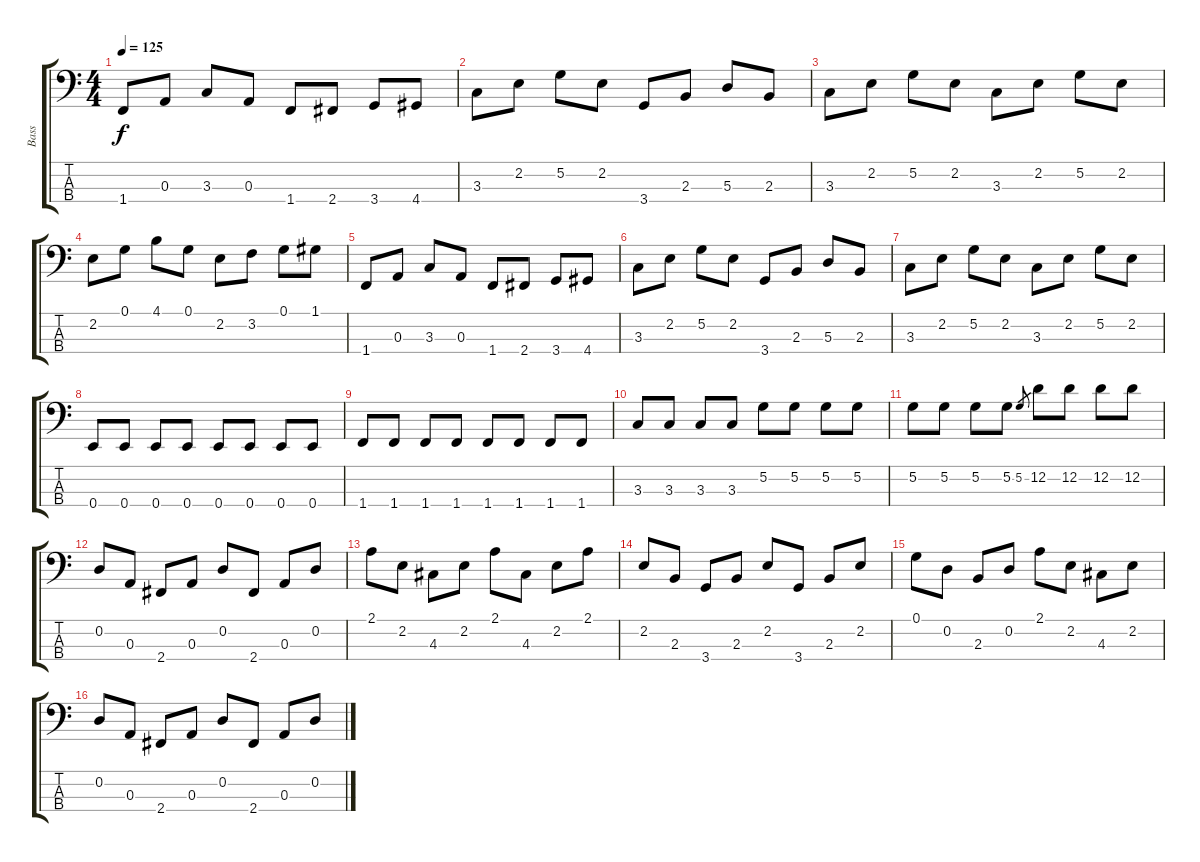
\track ("Bass" "Bass") {instrument electricbasspick}
\staff {score tabs}
\tuning (G2 D2 A1 E1) {hide}
\ts (4 4)
\tempo 125
\clef f4
\ks c
1.4.8{dy f} 0.3.8 3.3.8 0.3.8 1.4.8 2.4.8 3.4.8 4.4.8 |
3.3.8 2.2.8 5.2.8 2.2.8 3.4.8 2.3.8 5.3.8 2.3.8 |
3.3.8 2.2.8 5.2.8 2.2.8 3.3.8 2.2.8 5.2.8 2.2.8 |
2.2.8 0.1.8 4.1.8 0.1.8 2.2.8 3.2.8 0.1.8 1.1.8 |
1.4.8 0.3.8 3.3.8 0.3.8 1.4.8 2.4.8 3.4.8 4.4.8 |
3.3.8 2.2.8 5.2.8 2.2.8 3.4.8 2.3.8 5.3.8 2.3.8 |
3.3.8 2.2.8 5.2.8 2.2.8 3.3.8 2.2.8 5.2.8 2.2.8 |
0.4.8 0.4.8 0.4.8 0.4.8 0.4.8 0.4.8 0.4.8 0.4.8 |
1.4.8 1.4.8 1.4.8 1.4.8 1.4.8 1.4.8 1.4.8 1.4.8 |
3.3.8 3.3.8 3.3.8 3.3.8 5.2.8 5.2.8 5.2.8 5.2.8 |
5.2.8 5.2.8 5.2.8 5.2.8 5.2.8{gr} 12.2.8 12.2.8 12.2.8 12.2.8 |
0.2.8 0.3.8 2.4.8 0.3.8 0.2.8 2.4.8 0.3.8 0.2.8 |
2.1.8 2.2.8 4.3.8 2.2.8 2.1.8 4.3.8 2.2.8 2.1.8 |
2.2.8 2.3.8 3.4.8 2.3.8 2.2.8 3.4.8 2.3.8 2.2.8 |
0.1.8 0.2.8 2.3.8 0.2.8 2.1.8 2.2.8 4.3.8 2.2.8 |
0.2.8 0.3.8 2.4.8 0.3.8 0.2.8 2.4.8 0.3.8 0.2.8
